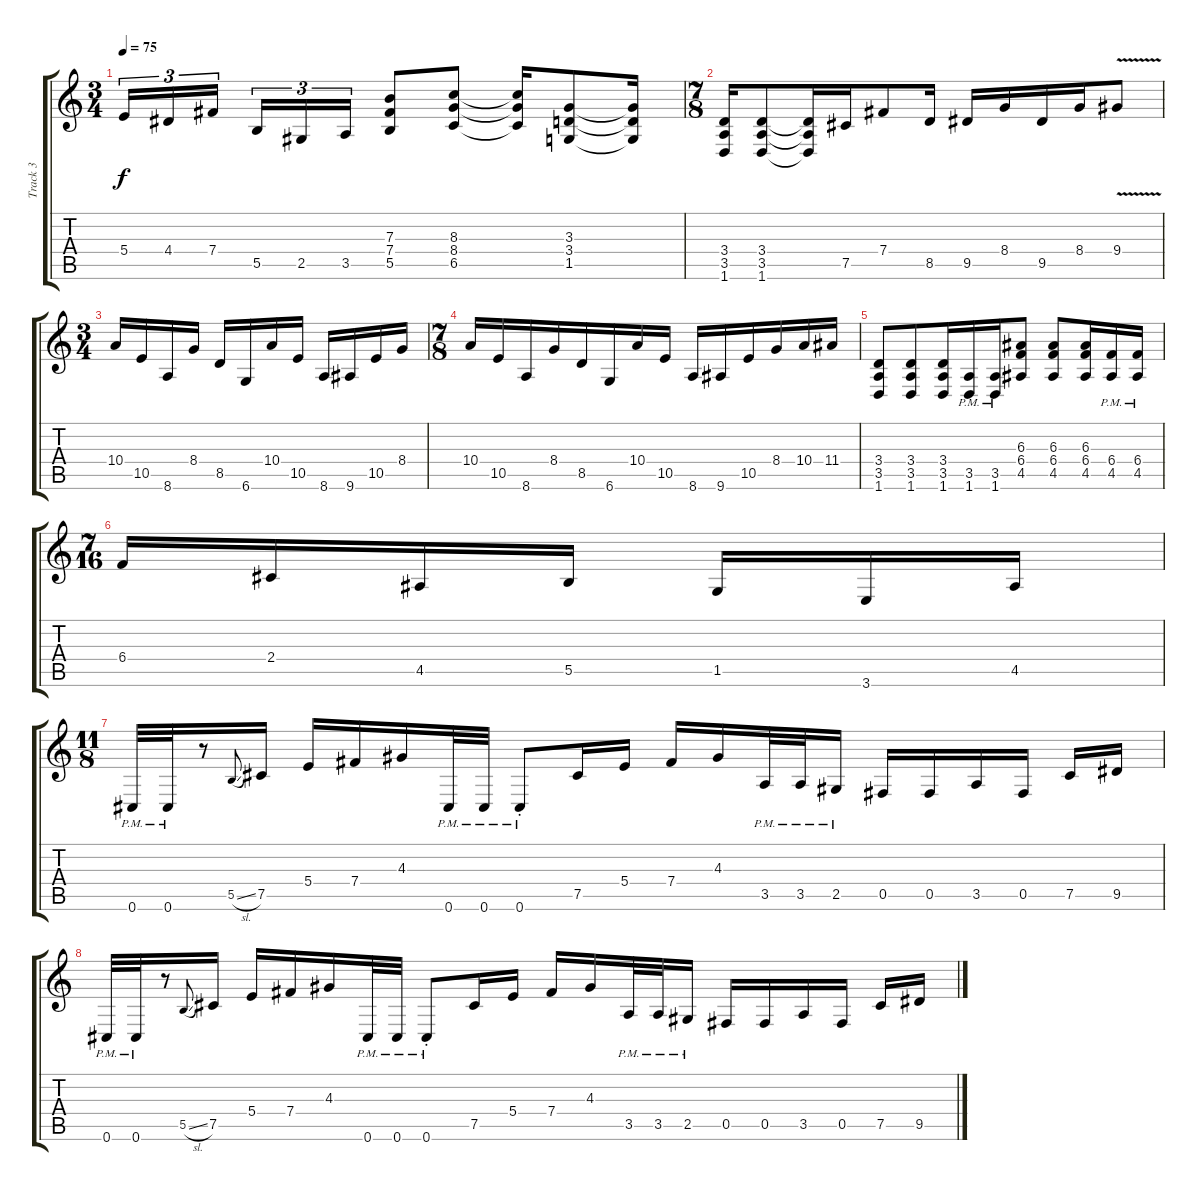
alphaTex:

\track ("Track 3" "Track 3") {instrument distortionguitar}
\staff {score tabs}
\tuning (Db4 Ab3 E3 B2 Gb2 Db2) {hide}
\ts (3 4)
\tempo 75
\clef g2
\ks c
5.4.16{tu (3 2) dy f} 4.4.16{tu (3 2)} 7.4.16{tu (3 2) beam splitsecondary} 5.5.16{tu (3 2)} 2.5.16{tu (3 2)} 3.5.16{tu (3 2)} (7.3 7.4 5.5).8 (8.3 8.4 6.5).8 (8.3{t} 8.4{t} 6.5{t}).16 (3.3 3.4 1.5).8 (3.3{t} 3.4{t} 1.5{t}).16 |
\ts (7 8)
(3.4 3.5 1.6).16 (3.4 3.5 1.6).8 (3.4{t} 3.5{t} 1.6{t}).16 7.5.16 7.4.8 8.5.16 9.5.16 8.4.16 9.5.16 8.4.16 9.4{v}.8 |
\ts (3 4)
10.4.16 10.5.16 8.6.16 8.4.16 8.5.16 6.6.16 10.4.16 10.5.16 8.6.16 9.6.16 10.5.16 8.4.16 |
\ts (7 8)
10.4.16 10.5.16 8.6.16 8.4.16 8.5.16 6.6.16 10.4.16 10.5.16 8.6.16 9.6.16 10.5.16 8.4.16 10.4.16 11.4.16 |
(3.4 3.5 1.6).8 (3.4 3.5 1.6).8 (3.4 3.5 1.6).16 (3.5{pm} 1.6{pm}).16 (3.5{pm} 1.6{pm}).16 (6.3 6.4 4.5).8 (6.3 6.4 4.5).8 (6.3 6.4 4.5).16 (6.4{pm} 4.5{pm}).16 (6.4{pm} 4.5{pm}).16 |
\ts (7 16)
6.4.16 2.4.16 4.5.16 5.5.16 1.5.16 3.6.16 4.5.16 |
\ts (11 8)
0.6{pm}.32 0.6{pm}.32 r.8 5.5{sl}.8{gr onbeat} 7.5.16 5.4.16 7.4.16 4.3.16 0.6{pm}.32 0.6{pm}.32 0.6{pm st}.8 7.5.16 5.4.16 7.4.16 4.3.16 3.5{pm}.32 3.5{pm}.32 2.5{pm}.16 0.5.16 0.5.16 3.5.16 0.5.16 7.5.16 9.5.16 |
0.6{pm}.32 0.6{pm}.32 r.8 5.5{sl}.8{gr onbeat} 7.5.16 5.4.16 7.4.16 4.3.16 0.6{pm}.32 0.6{pm}.32 0.6{pm st}.8 7.5.16 5.4.16 7.4.16 4.3.16 3.5{pm}.32 3.5{pm}.32 2.5{pm}.16 0.5.16 0.5.16 3.5.16 0.5.16 7.5.16 9.5.16
